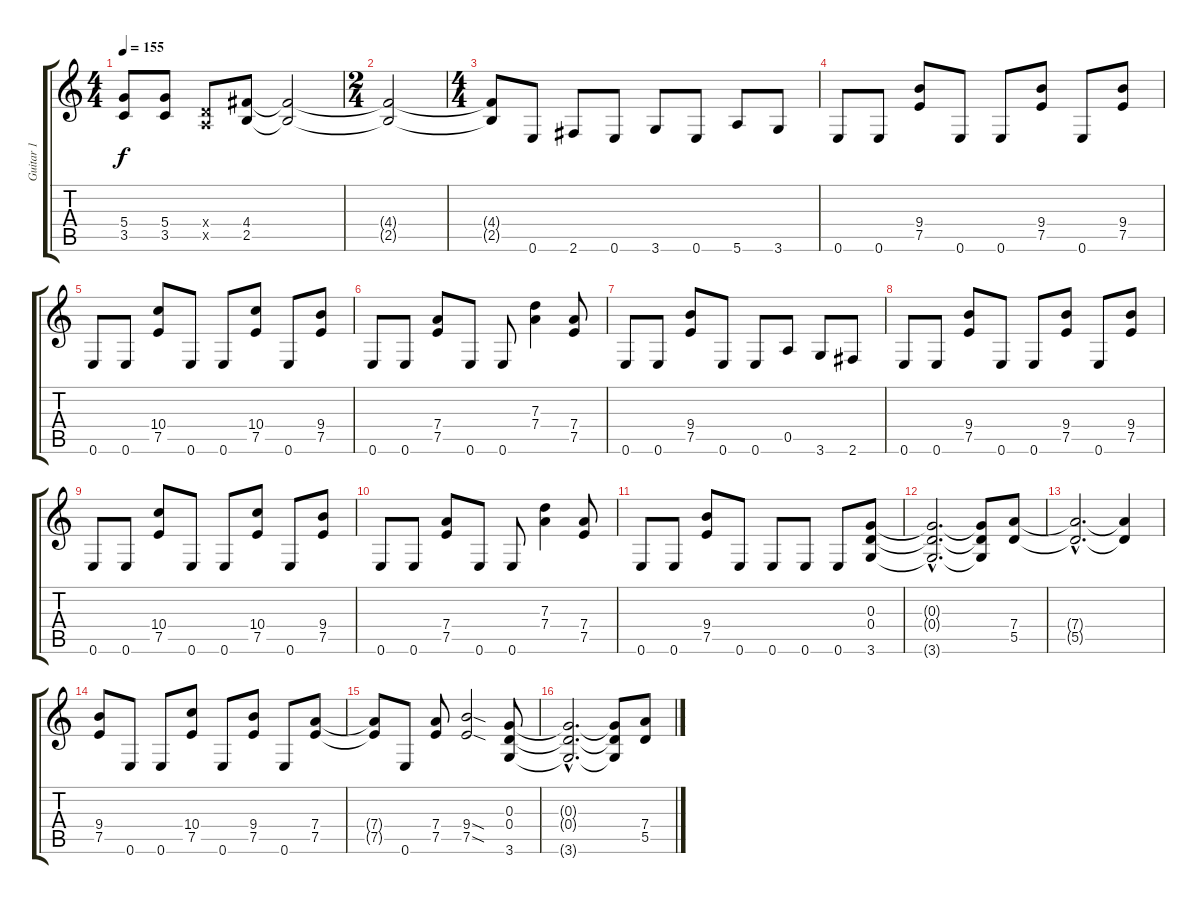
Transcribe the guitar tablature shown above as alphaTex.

\track ("Guitar 1" "Guitar 1") {instrument distortionguitar}
\staff {score tabs}
\tuning (E4 B3 G3 D3 A2 E2) {hide}
\ts (4 4)
\tempo 155
\clef g2
\ks c
(5.4 3.5).8{dy f} (5.4 3.5).8 (0.4{x} 0.5{x}).8 (4.4 2.5).8 (4.4{t} 2.5{t}).2 |
\ts (2 4)
(4.4{t} 2.5{t}).2 |
\ts (4 4)
(4.4{t} 2.5{t}).8 0.6.8 2.6.8 0.6.8 3.6.8 0.6.8 5.6.8 3.6.8 |
0.6.8 0.6.8 (9.4 7.5).8 0.6.8 0.6.8 (9.4 7.5).8 0.6.8 (9.4 7.5).8 |
0.6.8 0.6.8 (10.4 7.5).8 0.6.8 0.6.8 (10.4 7.5).8 0.6.8 (9.4 7.5).8 |
0.6.8 0.6.8 (7.4 7.5).8 0.6.8 0.6.8 (7.3 7.4).4 (7.4 7.5).8 |
0.6.8 0.6.8 (9.4 7.5).8 0.6.8 0.6.8 0.5.8 3.6.8 2.6.8 |
0.6.8 0.6.8 (9.4 7.5).8 0.6.8 0.6.8 (9.4 7.5).8 0.6.8 (9.4 7.5).8 |
0.6.8 0.6.8 (10.4 7.5).8 0.6.8 0.6.8 (10.4 7.5).8 0.6.8 (9.4 7.5).8 |
0.6.8 0.6.8 (7.4 7.5).8 0.6.8 0.6.8 (7.3 7.4).4 (7.4 7.5).8 |
0.6.8 0.6.8 (9.4 7.5).8 0.6.8 0.6.8 0.6.8 0.6.8 (0.3 0.4 3.6).8 |
(0.3{hac t} 0.4{hac t} 3.6{hac t}).2{d} (0.3{t} 0.4{t} 3.6{t}).8 (7.4 5.5).8 |
(7.4{hac t} 5.5{hac t}).2{d} (7.4{t} 5.5{t}).4 |
(9.4 7.5).8 0.6.8 0.6.8 (10.4 7.5).8 0.6.8 (9.4 7.5).8 0.6.8 (7.4 7.5).8 |
(7.4{t} 7.5{t}).8 0.6.8 (7.4 7.5).8 (9.4{sod} 7.5{sod}).2 (0.3 0.4 3.6).8 |
(0.3{hac t} 0.4{hac t} 3.6{hac t}).2{d} (0.3{t} 0.4{t} 3.6{t}).8 (7.4 5.5).8
